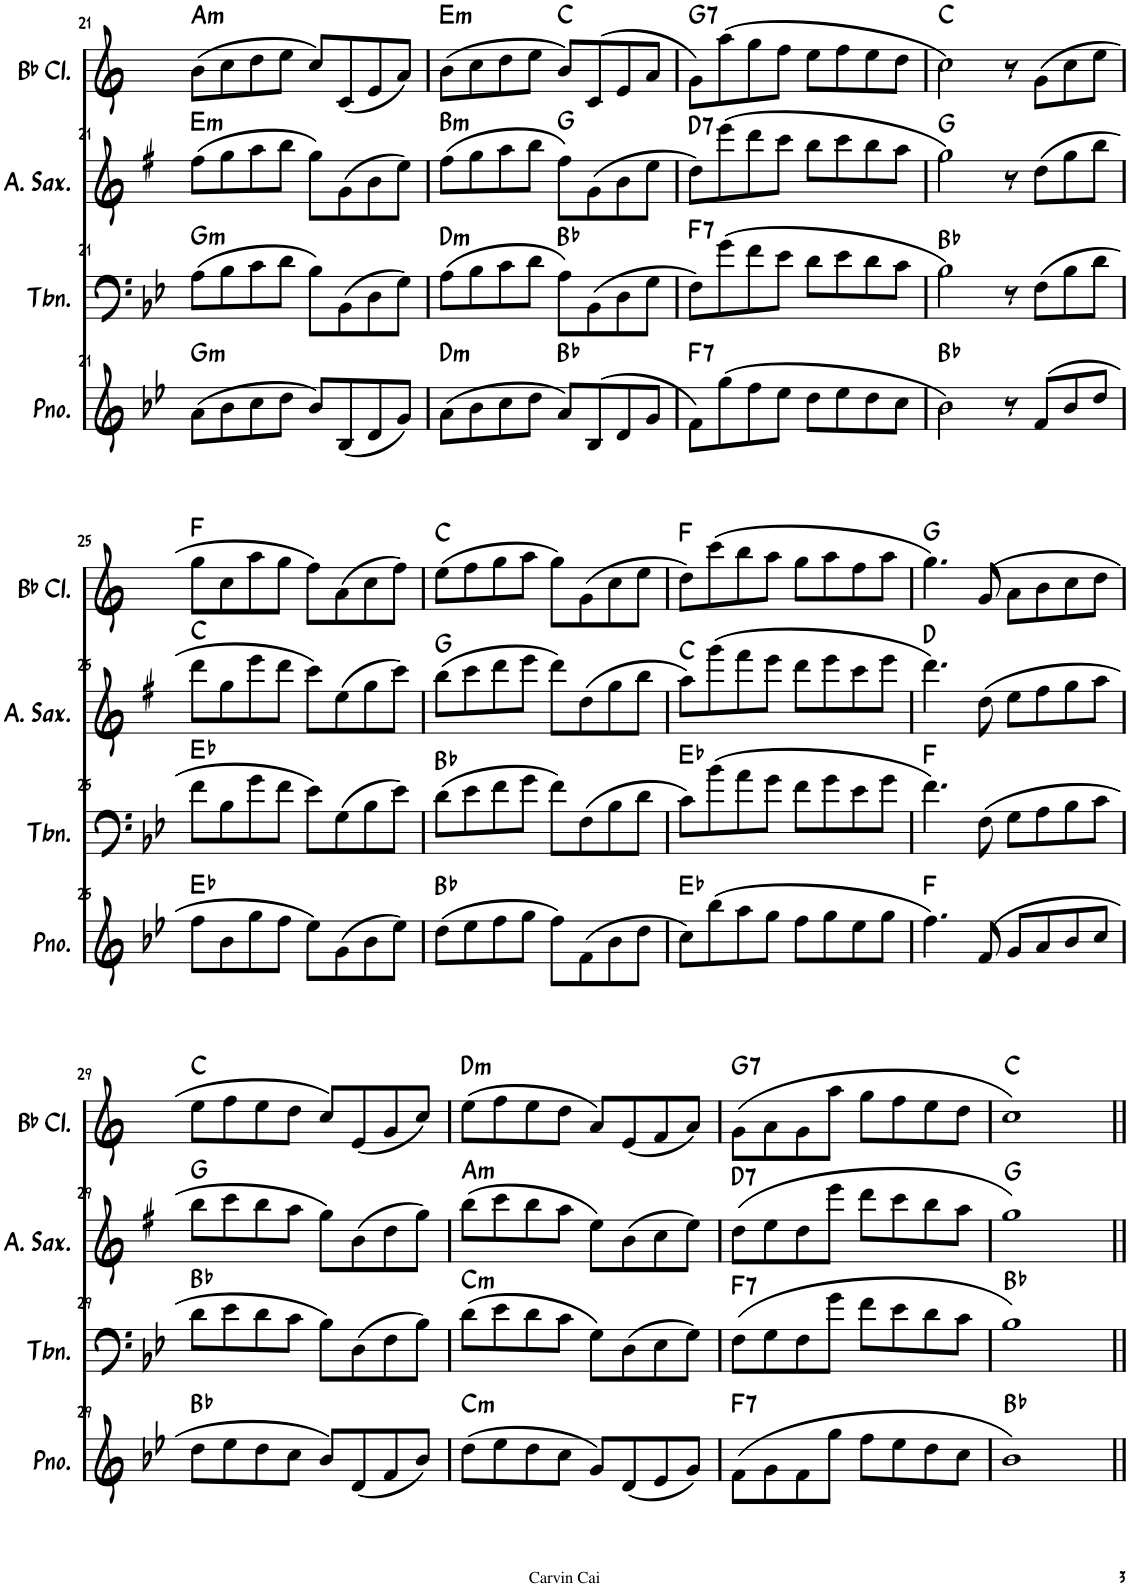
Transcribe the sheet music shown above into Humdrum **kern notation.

**kern	**harte	**kern	**harte	**kern	**harte	**kern	**harte
*part4	*part4	*part3	*part3	*part2	*part2	*part1	*part1
*staff4	*	*staff3	*	*staff2	*	*staff1	*
*I"钢琴	*	*I"长号	*	*I"中音萨克斯	*	*I"降B调单簧管	*
!!LO:PB:g=z
*clefG2	*	*clefF4	*	*clefG2	*	*clefG2	*
*	*	*	*	*Trd5c9	*	*Trd1c2	*
*k[b-e-]	*	*k[b-e-]	*	*k[f#]	*	*k[]	*
*M4/4	*	*M4/4	*	*M4/4	*	*M4/4	*
=21	=21	=21	=21	=21	=21	=21	=21
!	!LO:H:kt=m	!	!LO:H:kt=m	!	!LO:H:kt=m	!	!LO:H:kt=m
(8a\L	G:min	(8A\L	G:min	(8ff#\L	E:min	(8b\L	A:min
8b-\	.	8B-\	.	8gg\	.	8cc\	.
8cc\	.	8c\	.	8aa\	.	8dd\	.
8dd\J	.	8d\J	.	8bb\J	.	8ee\J	.
8b-/L)	.	8B-\L)	.	8gg\L)	.	8cc/L)	.
(8B-/	.	(8BB-\	.	(8g\	.	(8c/	.
8d/	.	8D\	.	8b\	.	8e/	.
8g/J)	.	8G\J)	.	8ee\J)	.	8a/J)	.
=22	=22	=22	=22	=22	=22	=22	=22
!	!LO:H:kt=m	!	!LO:H:kt=m	!	!LO:H:kt=m	!	!LO:H:kt=m
(8a\L	D:min	(8A\L	D:min	(8ff#\L	B:min	(8b\L	E:min
8b-\	.	8B-\	.	8gg\	.	8cc\	.
8cc\	.	8c\	.	8aa\	.	8dd\	.
8dd\J	.	8d\J	.	8bb\J	.	8ee\J	.
8a/L)	Bb:maj	8A\L)	Bb:maj	8ff#\L)	G:maj	8b/L)	C:maj
(8B-/	.	(8BB-\	.	(8g\	.	(8c/	.
8d/	.	8D\	.	8b\	.	8e/	.
8g/J	.	8G\J	.	8ee\J	.	8a/J	.
=23	=23	=23	=23	=23	=23	=23	=23
!	!LO:H:kt=7	!	!LO:H:kt=7	!	!LO:H:kt=7	!	!LO:H:kt=7
8f\L)	F:7	8F\L)	F:7	8dd\L)	D:7	8g\L)	G:7
(8gg\	.	(8g\	.	(8eee\	.	(8aa\	.
8ff\	.	8f\	.	8ddd\	.	8gg\	.
8ee-\J	.	8e-\J	.	8ccc\J	.	8ff\J	.
8dd\L	.	8d\L	.	8bb\L	.	8ee\L	.
8ee-\	.	8e-\	.	8ccc\	.	8ff\	.
8dd\	.	8d\	.	8bb\	.	8ee\	.
8cc\J	.	8c\J	.	8aa\J	.	8dd\J	.
=24	=24	=24	=24	=24	=24	=24	=24
2b-\)	Bb:maj	2B-\)	Bb:maj	2gg\)	G:maj	2cc\)	C:maj
8r	.	8r	.	8r	.	8r	.
(8f/L	.	(8F\L	.	(8dd\L	.	(8g\L	.
8b-/	.	8B-\	.	8gg\	.	8cc\	.
8dd/J	.	8d\J	.	8bb\J	.	8ee\J	.
!!LO:LB:g=z
=25	=25	=25	=25	=25	=25	=25	=25
8ff\L	Eb:maj	8f\L	Eb:maj	8ddd\L	C:maj	8gg\L	F:maj
8b-\	.	8B-\	.	8gg\	.	8cc\	.
8gg\	.	8g\	.	8eee\	.	8aa\	.
8ff\J	.	8f\J	.	8ddd\J	.	8gg\J	.
8ee-\L)	.	8e-\L)	.	8ccc\L)	.	8ff\L)	.
(8g\	.	(8G\	.	(8ee\	.	(8a\	.
8b-\	.	8B-\	.	8gg\	.	8cc\	.
8ee-\J)	.	8e-\J)	.	8ccc\J)	.	8ff\J)	.
=26	=26	=26	=26	=26	=26	=26	=26
(8dd\L	Bb:maj	(8d\L	Bb:maj	(8bb\L	G:maj	(8ee\L	C:maj
8ee-\	.	8e-\	.	8ccc\	.	8ff\	.
8ff\	.	8f\	.	8ddd\	.	8gg\	.
8gg\J	.	8g\J	.	8eee\J	.	8aa\J	.
8ff\L)	.	8f\L)	.	8ddd\L)	.	8gg\L)	.
(8f\	.	(8F\	.	(8dd\	.	(8g\	.
8b-\	.	8B-\	.	8gg\	.	8cc\	.
8dd\J	.	8d\J	.	8bb\J	.	8ee\J	.
=27	=27	=27	=27	=27	=27	=27	=27
8cc\L)	Eb:maj	8c\L)	Eb:maj	8aa\L)	C:maj	8dd\L)	F:maj
(8bb-\	.	(8b-\	.	(8ggg\	.	(8ccc\	.
8aa\	.	8a\	.	8fff#\	.	8bb\	.
8gg\J	.	8g\J	.	8eee\J	.	8aa\J	.
8ff\L	.	8f\L	.	8ddd\L	.	8gg\L	.
8gg\	.	8g\	.	8eee\	.	8aa\	.
8ee-\	.	8e-\	.	8ccc\	.	8ff\	.
8gg\J	.	8g\J	.	8eee\J	.	8aa\J	.
=28	=28	=28	=28	=28	=28	=28	=28
4.ff\)	F:maj	4.f\)	F:maj	4.ddd\)	D:maj	4.gg\)	G:maj
(8f/	.	(8F\	.	(8dd\	.	(8g/	.
8g/L	.	8G\L	.	8ee\L	.	8a\L	.
8a/	.	8A\	.	8ff#\	.	8b\	.
8b-/	.	8B-\	.	8gg\	.	8cc\	.
8cc/J	.	8c\J	.	8aa\J	.	8dd\J	.
!!LO:LB:g=z
=29	=29	=29	=29	=29	=29	=29	=29
8dd\L	Bb:maj	8d\L	Bb:maj	8bb\L	G:maj	8ee\L	C:maj
8ee-\	.	8e-\	.	8ccc\	.	8ff\	.
8dd\	.	8d\	.	8bb\	.	8ee\	.
8cc\J	.	8c\J	.	8aa\J	.	8dd\J	.
8b-/L)	.	8B-\L)	.	8gg\L)	.	8cc/L)	.
(8d/	.	(8D\	.	(8b\	.	(8e/	.
8f/	.	8F\	.	8dd\	.	8g/	.
8b-/J)	.	8B-\J)	.	8gg\J)	.	8cc/J)	.
=30	=30	=30	=30	=30	=30	=30	=30
!	!LO:H:kt=m	!	!LO:H:kt=m	!	!LO:H:kt=m	!	!LO:H:kt=m
(8dd\L	C:min	(8d\L	C:min	(8bb\L	A:min	(8ee\L	D:min
8ee-\	.	8e-\	.	8ccc\	.	8ff\	.
8dd\	.	8d\	.	8bb\	.	8ee\	.
8cc\J	.	8c\J	.	8aa\J	.	8dd\J	.
8g/L)	.	8G\L)	.	8ee\L)	.	8a/L)	.
(8d/	.	(8D\	.	(8b\	.	(8e/	.
8e-/	.	8E-\	.	8cc\	.	8f/	.
8g/J)	.	8G\J)	.	8ee\J)	.	8a/J)	.
=31	=31	=31	=31	=31	=31	=31	=31
!	!LO:H:kt=7	!	!LO:H:kt=7	!	!LO:H:kt=7	!	!LO:H:kt=7
(8f\L	F:7	(8F\L	F:7	(8dd\L	D:7	(8g\L	G:7
8g\	.	8G\	.	8ee\	.	8a\	.
8f\	.	8F\	.	8dd\	.	8g\	.
8gg\J	.	8g\J	.	8eee\J	.	8aa\J	.
8ff\L	.	8f\L	.	8ddd\L	.	8gg\L	.
8ee-\	.	8e-\	.	8ccc\	.	8ff\	.
8dd\	.	8d\	.	8bb\	.	8ee\	.
8cc\J	.	8c\J	.	8aa\J	.	8dd\J	.
=32	=32	=32	=32	=32	=32	=32	=32
1b-)	Bb:maj	1B-)	Bb:maj	1gg)	G:maj	1cc)	C:maj
=||	=||	=||	=||	=||	=||	=||	=||
*-	*-	*-	*-	*-	*-	*-	*-
